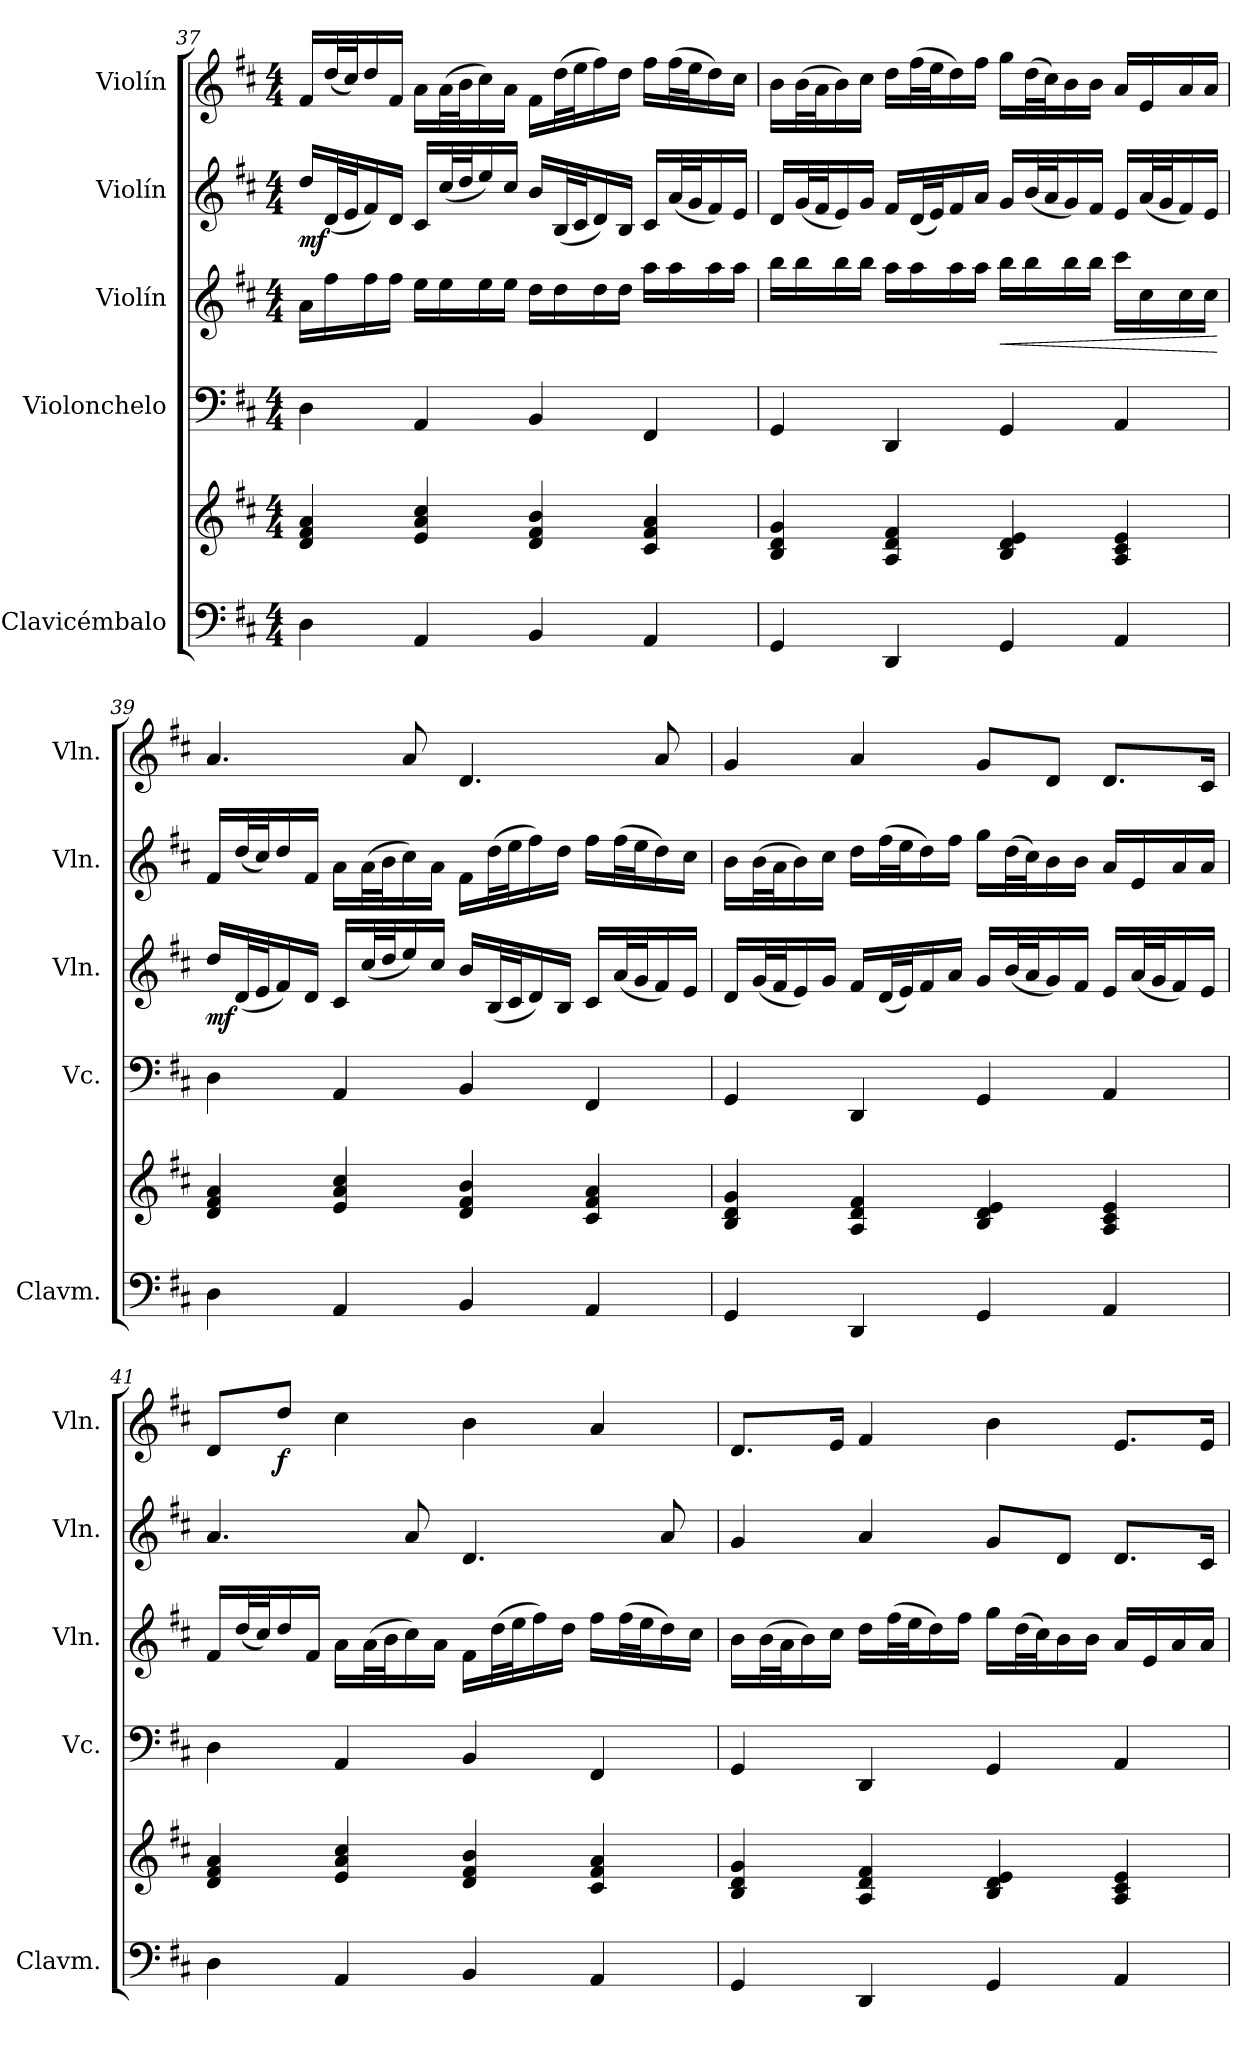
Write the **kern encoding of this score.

**kern	**kern	**kern	**kern	**dynam	**kern	**dynam	**kern	**dynam
*part5	*part5	*part4	*part3	*part3	*part2	*part2	*part1	*part1
*staff6	*staff5	*staff4	*staff3	*staff3	*staff2	*staff2	*staff1	*staff1
*I"Clavicémbalo	*	*I"Violonchelo	*I"Violín	*	*I"Violín	*	*I"Violín	*
*I'Clavm.	*	*I'Vc.	*I'Vln.	*	*I'Vln.	*	*I'Vln.	*
!!LO:PB:g=z
*clefF4	*clefG2	*clefF4	*clefG2	*	*clefG2	*	*clefG2	*
*k[f#c#]	*k[f#c#]	*k[f#c#]	*k[f#c#]	*	*k[f#c#]	*	*k[f#c#]	*
*M4/4	*M4/4	*M4/4	*M4/4	*	*M4/4	*	*M4/4	*
=37	=37	=37	=37	=37	=37	=37	=37	=37
!	!	!	!	!	!	!LO:DY:b	!	!
4D\	4d/ 4f#/ 4a/	4D\	16a\LL	.	16dd/LL	mf	16f#/LL	.
.	.	.	16ff#\	.	(32d/L	.	(32dd/L	.
.	.	.	.	.	32e/J	.	32cc#/J)	.
.	.	.	16ff#\	.	16f#/)	.	16dd/	.
.	.	.	16ff#\JJ	.	16d/JJ	.	16f#/JJ	.
4AA/	4e/ 4a/ 4cc#/	4AA/	16ee\LL	.	16c#/LL	.	16a\LL	.
.	.	.	16ee\	.	(32cc#/L	.	(32a\L	.
.	.	.	.	.	32dd/J	.	32b\J	.
.	.	.	16ee\	.	16ee/)	.	16cc#\)	.
.	.	.	16ee\JJ	.	16cc#/JJ	.	16a\JJ	.
4BB/	4d/ 4f#/ 4b/	4BB/	16dd\LL	.	16b/LL	.	16f#\LL	.
.	.	.	16dd\	.	(32B/L	.	(32dd\L	.
.	.	.	.	.	32c#/J	.	32ee\J	.
.	.	.	16dd\	.	16d/)	.	16ff#\)	.
.	.	.	16dd\JJ	.	16B/JJ	.	16dd\JJ	.
4AA/	4c#/ 4f#/ 4a/	4FF#/	16aa\LL	.	16c#/LL	.	16ff#\LL	.
.	.	.	16aa\	.	(32a/L	.	(32ff#\L	.
.	.	.	.	.	32g/J	.	32ee\J	.
.	.	.	16aa\	.	16f#/)	.	16dd\)	.
.	.	.	16aa\JJ	.	16e/JJ	.	16cc#\JJ	.
!!LO:LB:g=z
=38	=38	=38	=38	=38	=38	=38	=38	=38
4GG/	4B/ 4d/ 4g/	4GG/	16bb\LL	.	16d/LL	.	16b\LL	.
.	.	.	16bb\	.	(32g/L	.	(32b\L	.
.	.	.	.	.	32f#/J	.	32a\J	.
.	.	.	16bb\	.	16e/)	.	16b\)	.
.	.	.	16bb\JJ	.	16g/JJ	.	16cc#\JJ	.
4DD/	4A/ 4d/ 4f#/	4DD/	16aa\LL	.	16f#/LL	.	16dd\LL	.
.	.	.	16aa\	.	(32d/L	.	(32ff#\L	.
.	.	.	.	.	32e/J)	.	32ee\J	.
.	.	.	16aa\	.	16f#/	.	16dd\)	.
.	.	.	16aa\JJ	.	16a/JJ	.	16ff#\JJ	.
!	!	!	!	!LO:HP:b	!	!	!	!
4GG/	4B/ 4d/ 4e/	4GG/	16bb\LL	<	16g/LL	.	16gg\LL	.
.	.	.	16bb\	.	(32b/L	.	(32dd\L	.
.	.	.	.	.	32a/J	.	32cc#\J)	.
.	.	.	16bb\	.	16g/)	.	16b\	.
.	.	.	16bb\JJ	.	16f#/JJ	.	16b\JJ	.
4AA/	4A/ 4c#/ 4e/	4AA/	16ccc#\LL	.	16e/LL	.	16a/LL	.
.	.	.	16cc#\	.	(32a/L	.	16e/	.
.	.	.	.	.	32g/J	.	.	.
.	.	.	16cc#\	.	16f#/)	.	16a/	.
.	.	.	16cc#\JJ	.	16e/JJ	.	16a/JJ	.
.	.	.	.	[	.	.	.	.
!!LO:PB:g=z
=39	=39	=39	=39	=39	=39	=39	=39	=39
!	!	!	!	!LO:DY:b	!	!	!	!
4D\	4d/ 4f#/ 4a/	4D\	16dd/LL	mf	16f#/LL	.	4.a/	.
.	.	.	(32d/L	.	(32dd/L	.	.	.
.	.	.	32e/J	.	32cc#/J)	.	.	.
.	.	.	16f#/)	.	16dd/	.	.	.
.	.	.	16d/JJ	.	16f#/JJ	.	.	.
4AA/	4e/ 4a/ 4cc#/	4AA/	16c#/LL	.	16a\LL	.	.	.
.	.	.	(32cc#/L	.	(32a\L	.	.	.
.	.	.	32dd/J	.	32b\J	.	.	.
.	.	.	16ee/)	.	16cc#\)	.	8a/	.
.	.	.	16cc#/JJ	.	16a\JJ	.	.	.
4BB/	4d/ 4f#/ 4b/	4BB/	16b/LL	.	16f#\LL	.	4.d/	.
.	.	.	(32B/L	.	(32dd\L	.	.	.
.	.	.	32c#/J	.	32ee\J	.	.	.
.	.	.	16d/)	.	16ff#\)	.	.	.
.	.	.	16B/JJ	.	16dd\JJ	.	.	.
4AA/	4c#/ 4f#/ 4a/	4FF#/	16c#/LL	.	16ff#\LL	.	.	.
.	.	.	(32a/L	.	(32ff#\L	.	.	.
.	.	.	32g/J	.	32ee\J	.	.	.
.	.	.	16f#/)	.	16dd\)	.	8a/	.
.	.	.	16e/JJ	.	16cc#\JJ	.	.	.
=40	=40	=40	=40	=40	=40	=40	=40	=40
4GG/	4B/ 4d/ 4g/	4GG/	16d/LL	.	16b\LL	.	4g/	.
.	.	.	(32g/L	.	(32b\L	.	.	.
.	.	.	32f#/J	.	32a\J	.	.	.
.	.	.	16e/)	.	16b\)	.	.	.
.	.	.	16g/JJ	.	16cc#\JJ	.	.	.
4DD/	4A/ 4d/ 4f#/	4DD/	16f#/LL	.	16dd\LL	.	4a/	.
.	.	.	(32d/L	.	(32ff#\L	.	.	.
.	.	.	32e/J)	.	32ee\J	.	.	.
.	.	.	16f#/	.	16dd\)	.	.	.
.	.	.	16a/JJ	.	16ff#\JJ	.	.	.
4GG/	4B/ 4d/ 4e/	4GG/	16g/LL	.	16gg\LL	.	8g/L	.
.	.	.	(32b/L	.	(32dd\L	.	.	.
.	.	.	32a/J	.	32cc#\J)	.	.	.
.	.	.	16g/)	.	16b\	.	8d/J	.
.	.	.	16f#/JJ	.	16b\JJ	.	.	.
4AA/	4A/ 4c#/ 4e/	4AA/	16e/LL	.	16a/LL	.	8.d/L	.
.	.	.	(32a/L	.	16e/	.	.	.
.	.	.	32g/J	.	.	.	.	.
.	.	.	16f#/)	.	16a/	.	.	.
.	.	.	16e/JJ	.	16a/JJ	.	16c#/Jk	.
!!LO:LB:g=z
=41	=41	=41	=41	=41	=41	=41	=41	=41
4D\	4d/ 4f#/ 4a/	4D\	16f#/LL	.	4.a/	.	8d/L	.
.	.	.	(32dd/L	.	.	.	.	.
.	.	.	32cc#/J)	.	.	.	.	.
!	!	!	!	!	!	!	!	!LO:DY:b
.	.	.	16dd/	.	.	.	8dd/J	f
.	.	.	16f#/JJ	.	.	.	.	.
4AA/	4e/ 4a/ 4cc#/	4AA/	16a\LL	.	.	.	4cc#\	.
.	.	.	(32a\L	.	.	.	.	.
.	.	.	32b\J	.	.	.	.	.
.	.	.	16cc#\)	.	8a/	.	.	.
.	.	.	16a\JJ	.	.	.	.	.
4BB/	4d/ 4f#/ 4b/	4BB/	16f#\LL	.	4.d/	.	4b\	.
.	.	.	(32dd\L	.	.	.	.	.
.	.	.	32ee\J	.	.	.	.	.
.	.	.	16ff#\)	.	.	.	.	.
.	.	.	16dd\JJ	.	.	.	.	.
4AA/	4c#/ 4f#/ 4a/	4FF#/	16ff#\LL	.	.	.	4a/	.
.	.	.	(32ff#\L	.	.	.	.	.
.	.	.	32ee\J	.	.	.	.	.
.	.	.	16dd\)	.	8a/	.	.	.
.	.	.	16cc#\JJ	.	.	.	.	.
=42	=42	=42	=42	=42	=42	=42	=42	=42
4GG/	4B/ 4d/ 4g/	4GG/	16b\LL	.	4g/	.	8.d/L	.
.	.	.	(32b\L	.	.	.	.	.
.	.	.	32a\J	.	.	.	.	.
.	.	.	16b\)	.	.	.	.	.
.	.	.	16cc#\JJ	.	.	.	16e/Jk	.
4DD/	4A/ 4d/ 4f#/	4DD/	16dd\LL	.	4a/	.	4f#/	.
.	.	.	(32ff#\L	.	.	.	.	.
.	.	.	32ee\J	.	.	.	.	.
.	.	.	16dd\)	.	.	.	.	.
.	.	.	16ff#\JJ	.	.	.	.	.
4GG/	4B/ 4d/ 4e/	4GG/	16gg\LL	.	8g/L	.	4b\	.
.	.	.	(32dd\L	.	.	.	.	.
.	.	.	32cc#\J)	.	.	.	.	.
.	.	.	16b\	.	8d/J	.	.	.
.	.	.	16b\JJ	.	.	.	.	.
4AA/	4A/ 4c#/ 4e/	4AA/	16a/LL	.	8.d/L	.	8.e/L	.
.	.	.	16e/	.	.	.	.	.
.	.	.	16a/	.	.	.	.	.
.	.	.	16a/JJ	.	16c#/Jk	.	16e/Jk	.
=	=	=	=	=	=	=	=	=
*-	*-	*-	*-	*-	*-	*-	*-	*-
